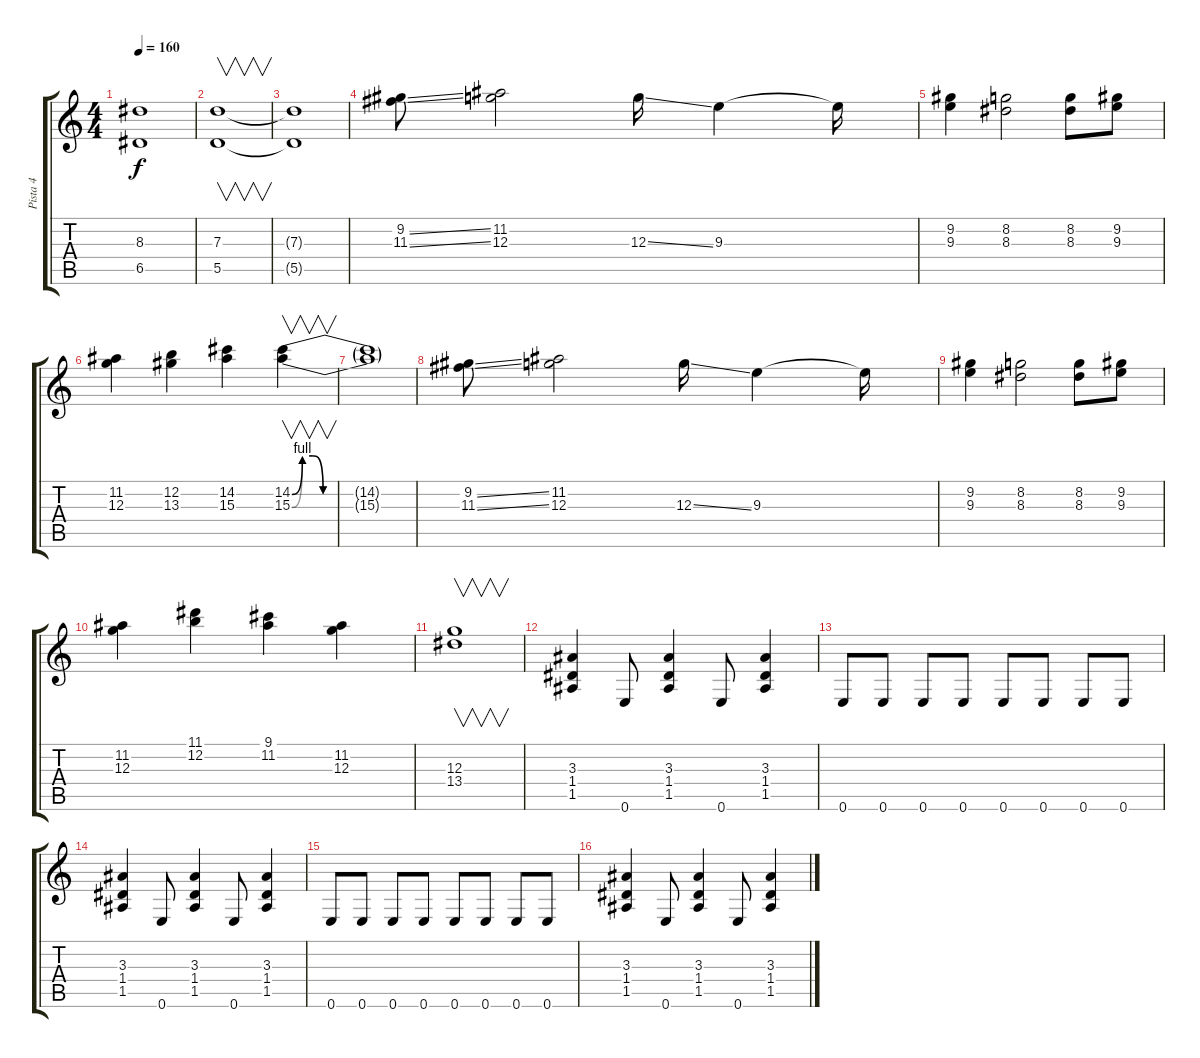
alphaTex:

\track ("Pista 4" "Pista 4") {instrument distortionguitar}
\staff {score tabs}
\tuning (E4 B3 G3 D3 A2 E2) {hide}
\ts (4 4)
\tempo 160
\clef g2
\ks c
(8.3{t} 6.5{t}).1{dy f} |
(7.3 5.5).1{v} |
(7.3{t} 5.5{t}).1 |
(9.2{ss} 11.3{ss}).8 (11.2 12.3).2 12.3{ss}.16 9.3.4 9.3{t}.16 |
(9.2 9.3).4 (8.2 8.3).2 (8.2 8.3).8 (9.2 9.3).8 |
(11.2 12.3).4 (12.2 13.3).4 (14.2 15.3).4 (14.2{be (custom 0 0 5 4 10 4 15 0 60 0)} 15.3{be (custom 0 0 5 4 10 4 15 0 60 0)}).4{v} |
(14.2{t} 15.3{t}).1 |
(9.2{ss} 11.3{ss}).8 (11.2 12.3).2 12.3{ss}.16 9.3.4 9.3{t}.16 |
(9.2 9.3).4 (8.2 8.3).2 (8.2 8.3).8 (9.2 9.3).8 |
(11.2 12.3).4 (11.1 12.2).4 (9.1 11.2).4 (11.2 12.3).4 |
(12.3 13.4).1{v} |
(3.3 1.4 1.5).4 0.6.8 (3.3 1.4 1.5).4 0.6.8 (3.3 1.4 1.5).4 |
0.6.8 0.6.8 0.6.8 0.6.8 0.6.8 0.6.8 0.6.8 0.6.8 |
(3.3 1.4 1.5).4 0.6.8 (3.3 1.4 1.5).4 0.6.8 (3.3 1.4 1.5).4 |
0.6.8 0.6.8 0.6.8 0.6.8 0.6.8 0.6.8 0.6.8 0.6.8 |
(3.3 1.4 1.5).4 0.6.8 (3.3 1.4 1.5).4 0.6.8 (3.3 1.4 1.5).4
